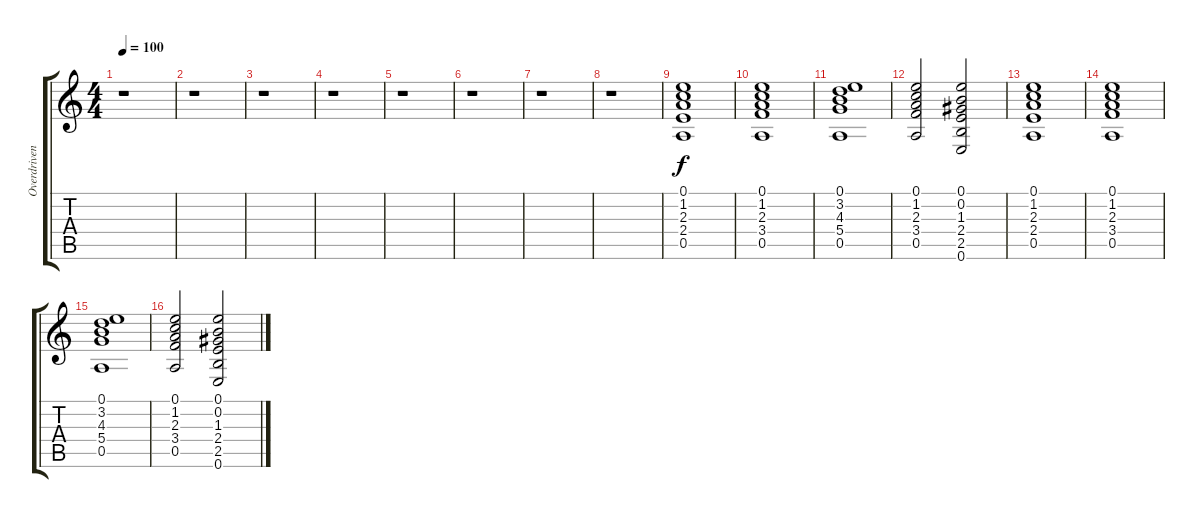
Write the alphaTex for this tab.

\track ("Overdriven" "Overdriven") {instrument overdrivenguitar}
\staff {score tabs}
\tuning (E4 B3 G3 D3 A2 E2) {hide}
\ts (4 4)
\tempo 100
\clef g2
\ks c
r.1{dy f instrument overdrivenguitar} |
r.1 |
r.1 |
r.1 |
r.1 |
r.1 |
r.1 |
r.1 |
(0.1 1.2 2.3 2.4 0.5).1 |
(0.1 1.2 2.3 3.4 0.5).1 |
(0.1 3.2 4.3 5.4 0.5).1 |
(0.1 1.2 2.3 3.4 0.5).2 (0.1 0.2 1.3 2.4 2.5 0.6).2 |
(0.1 1.2 2.3 2.4 0.5).1 |
(0.1 1.2 2.3 3.4 0.5).1 |
(0.1 3.2 4.3 5.4 0.5).1 |
(0.1 1.2 2.3 3.4 0.5).2 (0.1 0.2 1.3 2.4 2.5 0.6).2
